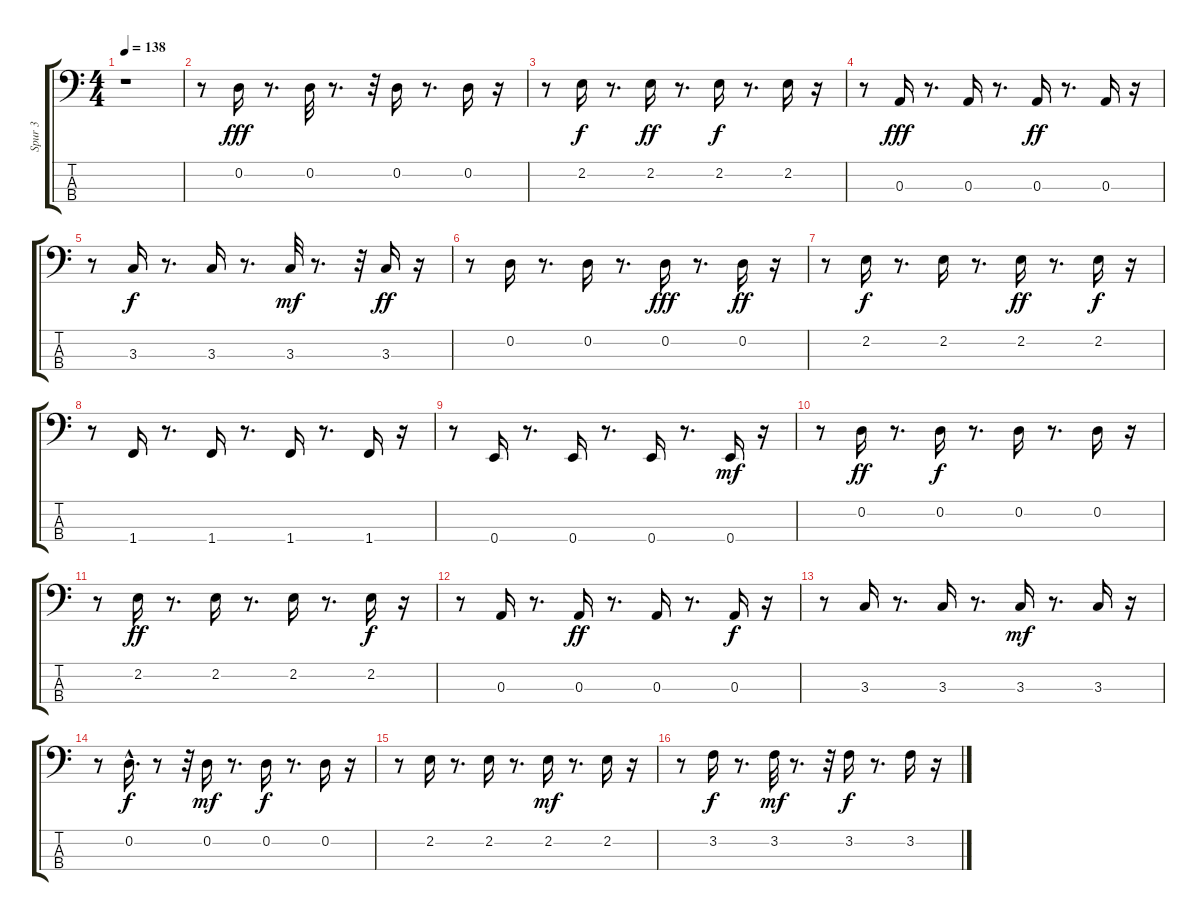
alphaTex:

\track ("Spur 3" "Spur 3") {instrument synthbass1}
\staff {score tabs}
\tuning (G2 D2 A1 E1) {hide}
\ts (4 4)
\tempo 138
\clef f4
\ks c
r.1{dy fff} |
r.8 0.2.16 r.8{d} 0.2.32 r.8{d} r.32 0.2.16 r.8{d} 0.2.16 r.16 |
r.8 2.2.16{dy f} r.8{d} 2.2.16{dy ff} r.8{d} 2.2.16{dy f} r.8{d} 2.2.16 r.16 |
r.8 0.3.16{dy fff} r.8{d} 0.3.16 r.8{d} 0.3.16{dy ff} r.8{d} 0.3.16 r.16 |
r.8 3.3.16{dy f} r.8{d} 3.3.16 r.8{d} 3.3.32{dy mf} r.8{d} r.32 3.3.16{dy ff} r.16 |
r.8 0.2.16 r.8{d} 0.2.16 r.8{d} 0.2.16{dy fff} r.8{d} 0.2.16{dy ff} r.16 |
r.8 2.2.16{dy f} r.8{d} 2.2.16 r.8{d} 2.2.16{dy ff} r.8{d} 2.2.16{dy f} r.16 |
r.8 1.4.16 r.8{d} 1.4.16 r.8{d} 1.4.16 r.8{d} 1.4.16 r.16 |
r.8 0.4.16 r.8{d} 0.4.16 r.8{d} 0.4.16 r.8{d} 0.4.16{dy mf} r.16 |
r.8 0.2.16{dy ff} r.8{d} 0.2.16{dy f} r.8{d} 0.2.16 r.8{d} 0.2.16 r.16 |
r.8 2.2.16{dy ff} r.8{d} 2.2.16 r.8{d} 2.2.16 r.8{d} 2.2.16{dy f} r.16 |
r.8 0.3.16 r.8{d} 0.3.16{dy ff} r.8{d} 0.3.16 r.8{d} 0.3.16{dy f} r.16 |
r.8 3.3.16 r.8{d} 3.3.16 r.8{d} 3.3.16{dy mf} r.8{d} 3.3.16 r.16 |
r.8 0.2{hac}.16{d dy f} r.8 r.32 0.2.16{dy mf} r.8{d} 0.2.16{dy f} r.8{d} 0.2.16 r.16 |
r.8 2.2.16 r.8{d} 2.2.16 r.8{d} 2.2.16{dy mf} r.8{d} 2.2.16 r.16 |
r.8 3.2.16{dy f} r.8{d} 3.2.32{dy mf} r.8{d} r.32 3.2.16{dy f} r.8{d} 3.2.16 r.16
